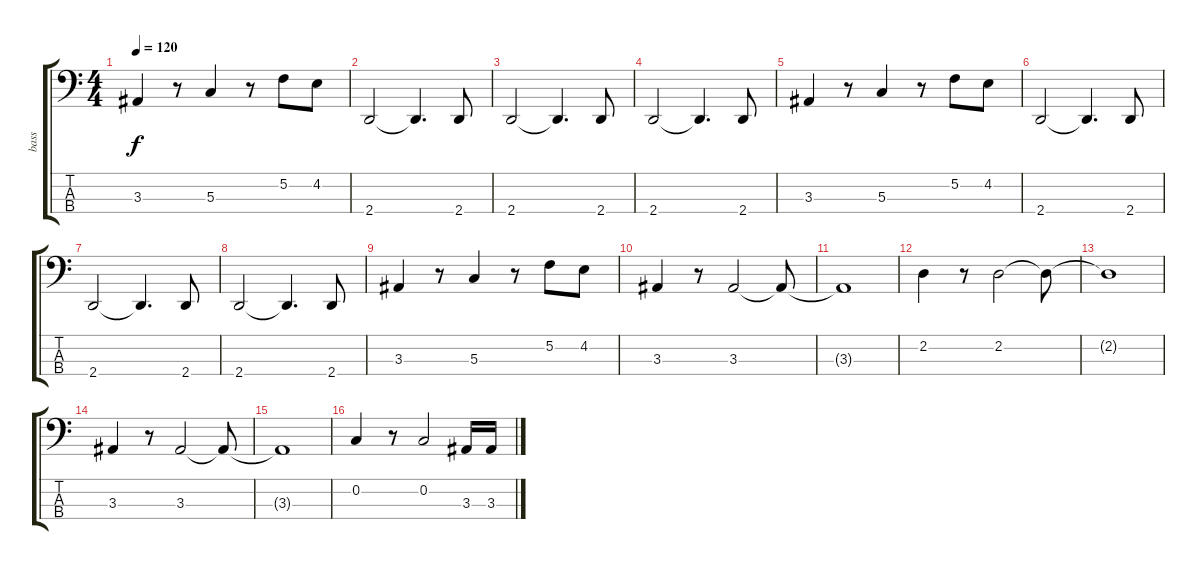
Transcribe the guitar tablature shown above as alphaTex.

\track ("bass" "bass") {instrument electricbasspick}
\staff {score tabs}
\tuning (F2 C2 G1 C1) {hide}
\ts (4 4)
\tempo 120
\clef f4
\ks c
3.3.4{dy f} r.8 5.3.4 r.8 5.2.8 4.2.8 |
2.4.2 2.4{t}.4{d} 2.4.8 |
2.4.2 2.4{t}.4{d} 2.4.8 |
2.4.2 2.4{t}.4{d} 2.4.8 |
3.3.4 r.8 5.3.4 r.8 5.2.8 4.2.8 |
2.4.2 2.4{t}.4{d} 2.4.8 |
2.4.2 2.4{t}.4{d} 2.4.8 |
2.4.2 2.4{t}.4{d} 2.4.8 |
3.3.4 r.8 5.3.4 r.8 5.2.8 4.2.8 |
3.3.4 r.8 3.3.2 3.3{t}.8 |
3.3{t}.1 |
2.2.4 r.8 2.2.2 2.2{t}.8 |
2.2{t}.1 |
3.3.4 r.8 3.3.2 3.3{t}.8 |
3.3{t}.1 |
0.2.4 r.8 0.2.2 3.3.16 3.3.16
